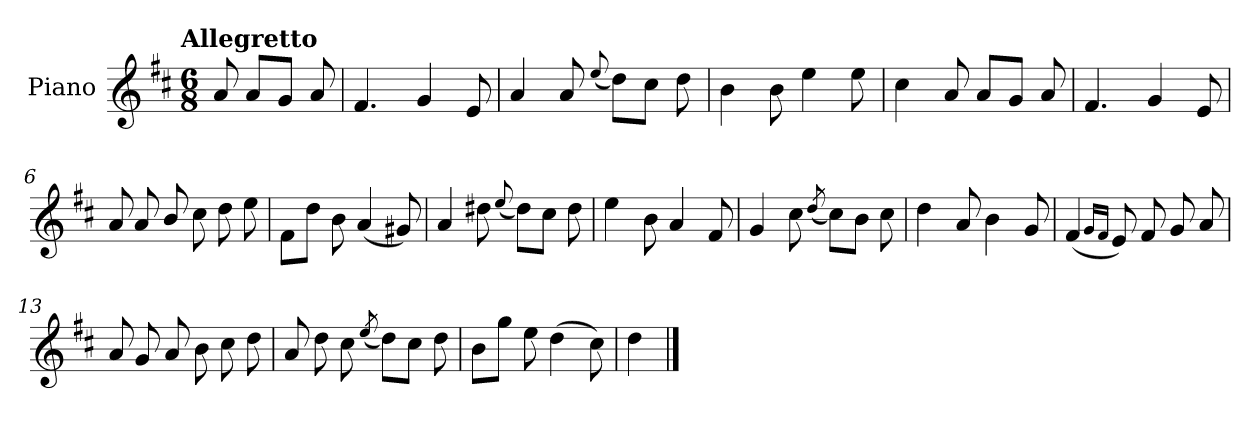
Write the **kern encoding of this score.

**kern
*part1
*staff1
*I"Piano
*I'Pno.
*clefG2
*k[f#c#]
!!LO:TX:omd:t=Allegretto
*M6/8
*MM116
=
8a/
8a/L
8g/J
8a/
=1
4.f#/
4g/
8e/
=2
4a/
8a/
(<8qqee/
8dd\L)
8cc#\J
8dd\
=3
4b\
8b\
4ee\
8ee\
!!LO:LB:g=z
=4
4cc#\
8a/
8a/L
8g/J
8a/
=5
4.f#/
4g/
8e/
=6
8a/
8a/
8b/
8cc#\
8dd\
8ee\
=7
8f#\L
8dd\J
8b\
(<4a/
8g#X/)
=8
4a/
8dd#X\
(<8qqee/
8dd#\L)
8cc#\J
8dd#\
!!LO:LB:g=z
=9
4ee\
8b\
4a/
8f#/
=10
4g/
8cc#\
(<8qdd/
8cc#\L)
8b\J
8cc#\
=11
4dd\
8a/
4b\
8g/
=12
(<4f#/
16qqg/LL
16qqf#/JJ
8e/)
8f#/
8g/
8a/
!!LO:LB:g=z
=13
8a/
8g/
8a/
8b\
8cc#\
8dd\
=14
8a/
8dd\
8cc#\
(<8qee/
8dd\L)
8cc#\J
8dd\
=15
8b\L
8gg\J
8ee\
(>4dd\
8cc#\)
=16
4dd\
==
*-
